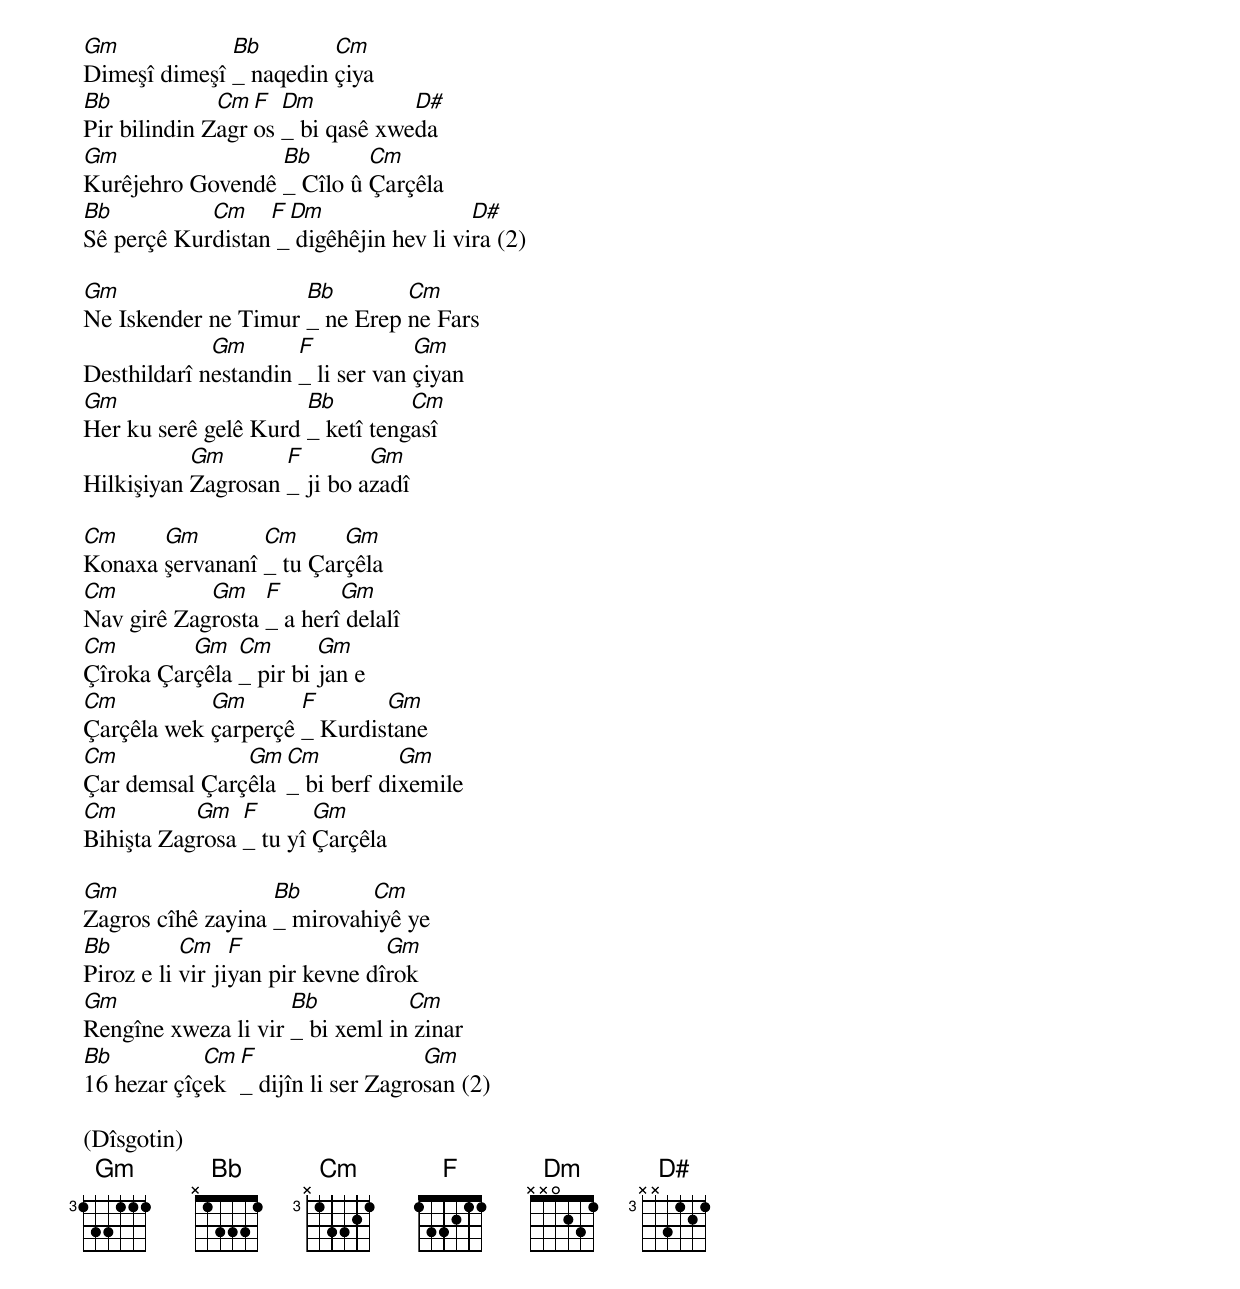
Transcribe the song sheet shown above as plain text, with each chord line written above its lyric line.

Gm            Bb        Cm
Dimeşî dimeşî _ naqedin çiya
Bb            Cm F  Dm           D#
Pir bilindin Zagros _ bi qasê xweda
Gm                Bb       Cm
Kurêjehro Govendê _ Cîlo û Çarçêla
Bb          Cm    F Dm                  D#
Sê perçê Kurdistan _ digêhêjin hev li vira (2)

Gm                   Bb        Cm
Ne Iskender ne Timur _ ne Erep ne Fars
             Gm       F            Gm
Desthildarî nestandin _ li ser van çiyan
Gm                    Bb         Cm
Her ku serê gelê Kurd _ ketî tengasî
           Gm       F        Gm
Hilkişiyan Zagrosan _ ji bo azadî

Cm     Gm        Cm      Gm
Konaxa şervananî _ tu Çarçêla
Cm          Gm    F       Gm
Nav girê Zagrosta _ a herî delalî
Cm        Gm   Cm       Gm
Çîroka Çarçêla _ pir bi jan e
Cm          Gm       F       Gm
Çarçêla wek çarperçê _ Kurdistane
Cm             Gm  Cm          Gm
Çar demsal Çarçêla _ bi berf dixemile
Cm         Gm   F       Gm
Bihişta Zagrosa _ tu yî Çarçêla

Gm                 Bb       Cm
Zagros cîhê zayina _ mirovahiyê ye
Bb         Cm    F               Gm
Piroz e li vir jiyan pir kevne dîrok
Gm                   Bb          Cm
Rengîne xweza li vir _ bi xeml in zinar
Bb          Cm F                   Gm
16 hezar çîçek _ dijîn li ser Zagrosan (2)

(Dîsgotin)
